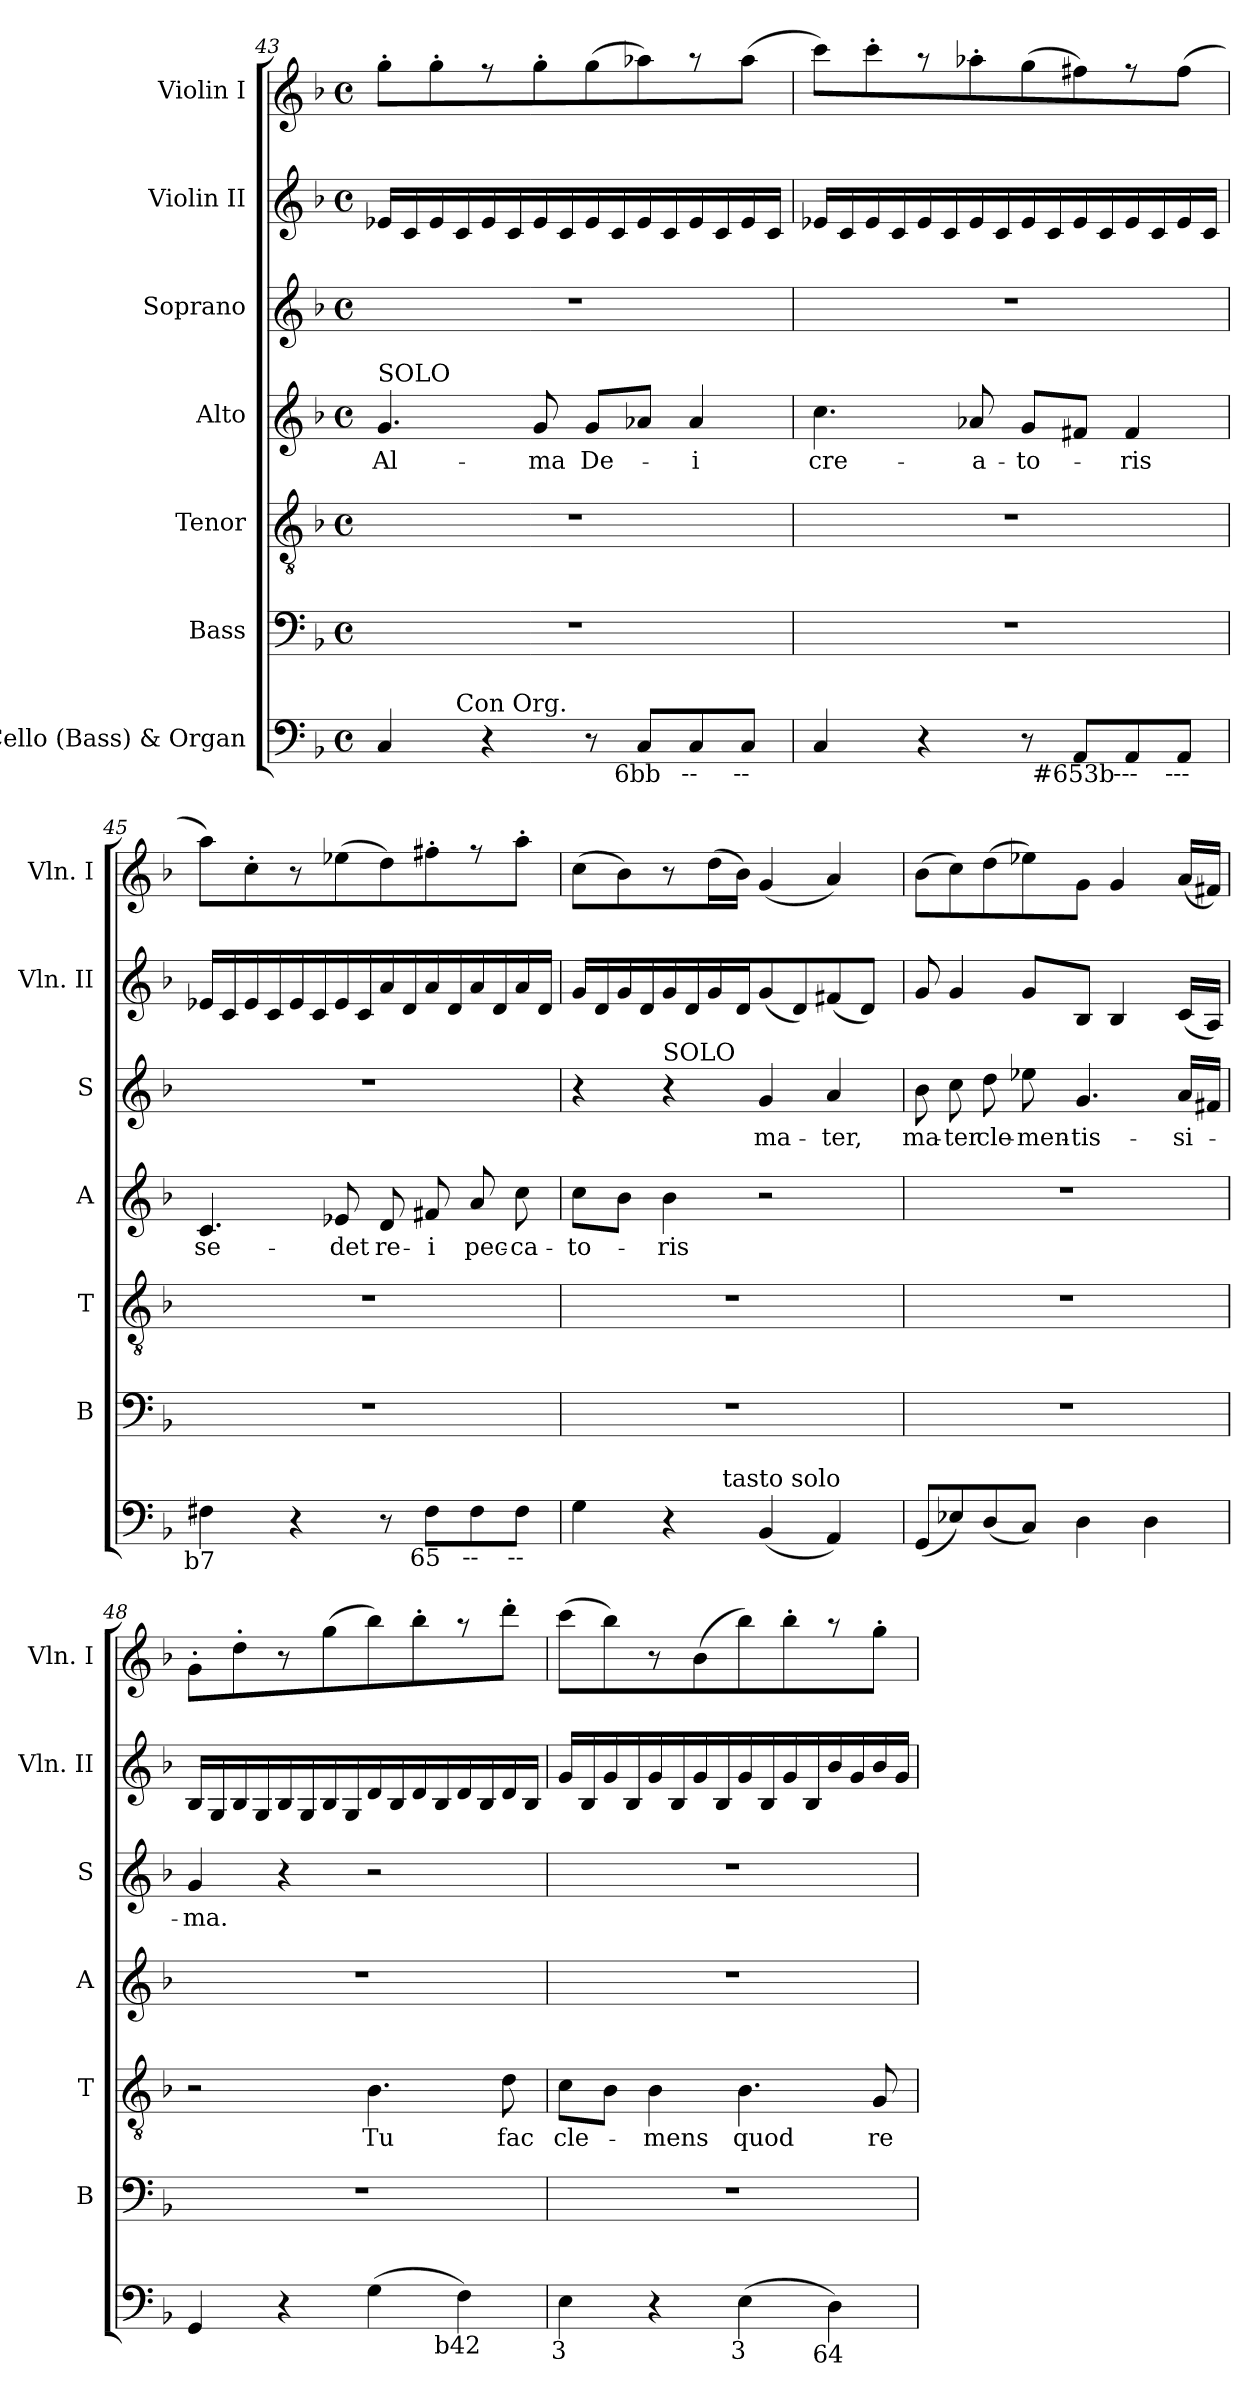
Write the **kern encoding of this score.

**kern	**kern	**kern	**text	**kern	**text	**kern	**text	**kern	**kern
*part7	*part6	*part5	*part5	*part4	*part4	*part3	*part3	*part2	*part1
*staff7	*staff6	*staff5	*staff5	*staff4	*staff4	*staff3	*staff3	*staff2	*staff1
*I"'Cello (Bass) & Organ	*I"Bass	*I"Tenor	*	*I"Alto	*	*I"Soprano	*	*I"Violin II	*I"Violin I
*	*I'B	*I'T	*	*I'A	*	*I'S	*	*I'Vln. II	*I'Vln. I
*clefF4	*clefF4	*clefGv2	*	*clefG2	*	*clefG2	*	*clefG2	*clefG2
*k[b-]	*k[b-]	*k[b-]	*	*k[b-]	*	*k[b-]	*	*k[b-]	*k[b-]
*F:	*F:	*F:	*	*F:	*	*F:	*	*F:	*F:
*M4/4	*M4/4	*M4/4	*	*M4/4	*	*M4/4	*	*M4/4	*M4/4
*met(c)	*met(c)	*met(c)	*	*met(c)	*	*met(c)	*	*met(c)	*met(c)
=43	=43	=43	=43	=43	=43	=43	=43	=43	=43
!	!	!	!	!LO:TX:a:t=SOLO	!	!	!	!	!
!LO:TX:b:cj:t=b	!	!	!	!	!	!	!	!	!
!LO:TX:a:t=SOLO	!	!	!	!	!	!	!	!	!
!	!	!	!	!	!LO:LY:b	!	!	!	!
*^	*	*	*	*	*	*	*	*	*
4C/	8.ryy	1r	1r	.	4.g/	Al-	1r	.	16e-X/LL	8gg'>\L
.	.	.	.	.	.	.	.	.	16c/	.
.	.	.	.	.	.	.	.	.	16e-/	8gg'>\
!	!LO:TX:a:t=Con Org.	!	!	!	!	!	!	!	!	!
.	2ryy	.	.	.	.	.	.	.	16c/	.
4r	.	.	.	.	.	.	.	.	16e-/	8r
.	.	.	.	.	.	.	.	.	16c/	.
!	!	!	!	!	!	!LO:LY:b	!	!	!	!
.	.	.	.	.	8g/	-ma	.	.	16e-/	8gg'>\
.	.	.	.	.	.	.	.	.	16c/	.
!	!	!	!	!	!	!LO:LY:b	!	!	!	!
8r	.	.	.	.	8g/L	De-	.	.	16e-/	(>8gg\
.	.	.	.	.	.	.	.	.	16c/	.
!LO:TX:b:cj:t=6bb	!	!	!	!	!	!	!	!	!	!
8C/L	.	.	.	.	8a-X/J	.	.	.	16e-/	8aa-X\)
.	4ryy	.	.	.	.	.	.	.	16c/	.
!LO:TX:b:cj:t=--	!	!	!	!	!	!	!	!	!	!
!	!	!	!	!	!	!LO:LY:b	!	!	!	!
8C/	.	.	.	.	4a-/	-i	.	.	16e-/	8r
.	.	.	.	.	.	.	.	.	16c/	.
!LO:TX:b:cj:t=--	!	!	!	!	!	!	!	!	!	!
8C/J	.	.	.	.	.	.	.	.	16e-/	(>8aa-\J
.	16ryy	.	.	.	.	.	.	.	16c/JJ	.
!!LO:LB:g=z
=44	=44	=44	=44	=44	=44	=44	=44	=44	=44	=44
!LO:TX:b:cj:t=--	!	!	!	!	!	!	!	!	!	!
!	!	!	!	!	!	!LO:LY:b	!	!	!	!
*v	*v	*	*	*	*	*	*	*	*	*
4C/	1r	1r	.	4.cc\	cre-	1r	.	16e-X/LL	8ccc\L)
.	.	.	.	.	.	.	.	16c/	.
.	.	.	.	.	.	.	.	16e-/	8ccc'>\
.	.	.	.	.	.	.	.	16c/	.
4r	.	.	.	.	.	.	.	16e-/	8r
.	.	.	.	.	.	.	.	16c/	.
!	!	!	!	!	!LO:LY:b	!	!	!	!
.	.	.	.	8a-X/	-a-	.	.	16e-/	8aa-X'>\
.	.	.	.	.	.	.	.	16c/	.
!	!	!	!	!	!LO:LY:b	!	!	!	!
8r	.	.	.	8g/L	-to-	.	.	16e-/	(>8gg\
.	.	.	.	.	.	.	.	16c/	.
!LO:TX:b:cj:t=#653b	!	!	!	!	!	!	!	!	!
8AA/L	.	.	.	8f#X/J	.	.	.	16e-/	8ff#X\)
.	.	.	.	.	.	.	.	16c/	.
!LO:TX:b:cj:t=---	!	!	!	!	!	!	!	!	!
!	!	!	!	!	!LO:LY:b	!	!	!	!
8AA/	.	.	.	4f#/	-ris	.	.	16e-/	8r
.	.	.	.	.	.	.	.	16c/	.
!LO:TX:b:cj:t=---	!	!	!	!	!	!	!	!	!
8AA/J	.	.	.	.	.	.	.	16e-/	(>8ff#\J
.	.	.	.	.	.	.	.	16c/JJ	.
=45	=45	=45	=45	=45	=45	=45	=45	=45	=45
!LO:TX:b:cj:t=b7	!	!	!	!	!	!	!	!	!
!	!	!	!	!	!LO:LY:b	!	!	!	!
4F#X\	1r	1r	.	4.c/	se-	1r	.	16e-X/LL	8aa\L)
.	.	.	.	.	.	.	.	16c/	.
.	.	.	.	.	.	.	.	16e-/	8cc'>\
.	.	.	.	.	.	.	.	16c/	.
4r	.	.	.	.	.	.	.	16e-/	8r
.	.	.	.	.	.	.	.	16c/	.
!	!	!	!	!	!LO:LY:b	!	!	!	!
.	.	.	.	8e-X/	-det	.	.	16e-/	(>8ee-X\
.	.	.	.	.	.	.	.	16c/	.
!	!	!	!	!	!LO:LY:b	!	!	!	!
8r	.	.	.	8d/	re-	.	.	16a/	8dd\)
.	.	.	.	.	.	.	.	16d/	.
!LO:TX:b:cj:t=65	!	!	!	!	!	!	!	!	!
!	!	!	!	!	!LO:LY:b	!	!	!	!
8F#\L	.	.	.	8f#X/	-i	.	.	16a/	8ff#X'>\
.	.	.	.	.	.	.	.	16d/	.
!LO:TX:b:cj:t=--	!	!	!	!	!	!	!	!	!
!	!	!	!	!	!LO:LY:b	!	!	!	!
8F#\	.	.	.	8a/	pec-	.	.	16a/	8r
.	.	.	.	.	.	.	.	16d/	.
!LO:TX:b:cj:t=--	!	!	!	!	!	!	!	!	!
!	!	!	!	!	!LO:LY:b	!	!	!	!
8F#\J	.	.	.	8cc\	-ca-	.	.	16a/	8aa'>\J
.	.	.	.	.	.	.	.	16d/JJ	.
=46	=46	=46	=46	=46	=46	=46	=46	=46	=46
!LO:TX:b:cj:t=3b	!	!	!	!	!	!	!	!	!
!	!	!	!	!	!LO:LY:b	!	!	!	!
*^	*	*	*	*	*	*	*	*	*
4G\	4ryy	1r	1r	.	8cc\L	-to-	4r	.	16g/LL	(>8cc\L
.	.	.	.	.	.	.	.	.	16d/	.
.	.	.	.	.	8b-\J	.	.	.	16g/	8b-\)
.	.	.	.	.	.	.	.	.	16d/	.
!	!	!	!	!	!	!	!LO:TX:a:t=SOLO	!	!	!
!	!	!	!	!	!	!LO:LY:b	!	!	!	!
4r	8ryy	.	.	.	4b-\	-ris	4r	.	16g/	8r
.	.	.	.	.	.	.	.	.	16d/	.
.	32ryy	.	.	.	.	.	.	.	16g/	(>16dd\L
!	!LO:TX:a:t=tasto solo	!	!	!	!	!	!	!	!	!
.	2ryy	.	.	.	.	.	.	.	.	.
.	.	.	.	.	.	.	.	.	16d/J	16b-\JJ)
!	!	!	!	!	!	!	!	!LO:LY:b	!	!
(<4BB-/	.	.	.	.	2r	.	4g/	ma-	(<8g/	(<4g/
.	.	.	.	.	.	.	.	.	8d/)	.
!	!	!	!	!	!	!	!	!LO:LY:b	!	!
4AA/)	.	.	.	.	.	.	4a/	-ter,	(<8f#X/	4a/)
.	.	.	.	.	.	.	.	.	8d/J)	.
.	16.ryy	.	.	.	.	.	.	.	.	.
!!LO:PB:g=z
=47	=47	=47	=47	=47	=47	=47	=47	=47	=47	=47
!	!	!	!	!	!	!	!	!LO:LY:b	!	!
*v	*v	*	*	*	*	*	*	*	*	*
(<8GG/L	1r	1r	.	1r	.	8b-\	ma-	8g/	(>8b-\L
!	!	!	!	!	!	!	!LO:LY:b	!	!
8E-X/)	.	.	.	.	.	8cc\	-ter	4g/	8cc\)
!	!	!	!	!	!	!	!LO:LY:b	!	!
(<8D/	.	.	.	.	.	8dd\	cle-	.	(>8dd\
!	!	!	!	!	!	!	!LO:LY:b	!	!
8C/J)	.	.	.	.	.	8ee-X\	-men-	8g/L	8ee-X\)
!	!	!	!	!	!	!	!LO:LY:b	!	!
4D\	.	.	.	.	.	4.g/	-tis-	8B-/J	8g\J
.	.	.	.	.	.	.	.	4B-/	4g/
4D\	.	.	.	.	.	.	.	.	.
!	!	!	!	!	!	!	!LO:LY:b	!	!
.	.	.	.	.	.	16a/LL	-si-	(<16c/LL	(<16a/LL
.	.	.	.	.	.	16f#X/JJ	.	16A/JJ)	16f#X/JJ)
=48	=48	=48	=48	=48	=48	=48	=48	=48	=48
!	!	!	!	!	!	!	!LO:LY:b	!	!
4GG/	1r	2r	.	1r	.	4g/	-ma.	16B-/LL	8g'>\L
.	.	.	.	.	.	.	.	16G/	.
.	.	.	.	.	.	.	.	16B-/	8dd'>\
.	.	.	.	.	.	.	.	16G/	.
4r	.	.	.	.	.	4r	.	16B-/	8r
.	.	.	.	.	.	.	.	16G/	.
.	.	.	.	.	.	.	.	16B-/	(>8gg\
.	.	.	.	.	.	.	.	16G/	.
!	!	!	!LO:LY:b	!	!	!	!	!	!
(>4G\	.	4.B-\	Tu	.	.	2r	.	16d/	8bb-\)
.	.	.	.	.	.	.	.	16B-/	.
.	.	.	.	.	.	.	.	16d/	8bb-'>\
.	.	.	.	.	.	.	.	16B-/	.
!LO:TX:b:cj:t=b42	!	!	!	!	!	!	!	!	!
4F\)	.	.	.	.	.	.	.	16d/	8r
.	.	.	.	.	.	.	.	16B-/	.
!	!	!	!LO:LY:b	!	!	!	!	!	!
.	.	8d\	fac	.	.	.	.	16d/	8ddd'>\J
.	.	.	.	.	.	.	.	16B-/JJ	.
=49	=49	=49	=49	=49	=49	=49	=49	=49	=49
!LO:TX:b:cj:t=3	!	!	!	!	!	!	!	!	!
!	!	!	!LO:LY:b	!	!	!	!	!	!
4E\	1r	8c\L	cle-	1r	.	1r	.	16g/LL	(>8ccc\L
.	.	.	.	.	.	.	.	16B-/	.
.	.	8B-\J	.	.	.	.	.	16g/	8bb-\)
.	.	.	.	.	.	.	.	16B-/	.
!	!	!	!LO:LY:b	!	!	!	!	!	!
4r	.	4B-\	-mens	.	.	.	.	16g/	8r
.	.	.	.	.	.	.	.	16B-/	.
.	.	.	.	.	.	.	.	16g/	(>8b-\
.	.	.	.	.	.	.	.	16B-/	.
!LO:TX:b:cj:t=3	!	!	!	!	!	!	!	!	!
!	!	!	!LO:LY:b	!	!	!	!	!	!
(>4E\	.	4.B-\	quod	.	.	.	.	16g/	8bb-\)
.	.	.	.	.	.	.	.	16B-/	.
.	.	.	.	.	.	.	.	16g/	8bb-'>\
.	.	.	.	.	.	.	.	16B-/	.
!LO:TX:b:cj:t=64	!	!	!	!	!	!	!	!	!
4D\)	.	.	.	.	.	.	.	16b-/	8r
.	.	.	.	.	.	.	.	16g/	.
!	!	!	!LO:LY:b	!	!	!	!	!	!
.	.	8G/	re-	.	.	.	.	16b-/	8gg'>\J
.	.	.	.	.	.	.	.	16g/JJ	.
=	=	=	=	=	=	=	=	=	=
*-	*-	*-	*-	*-	*-	*-	*-	*-	*-
